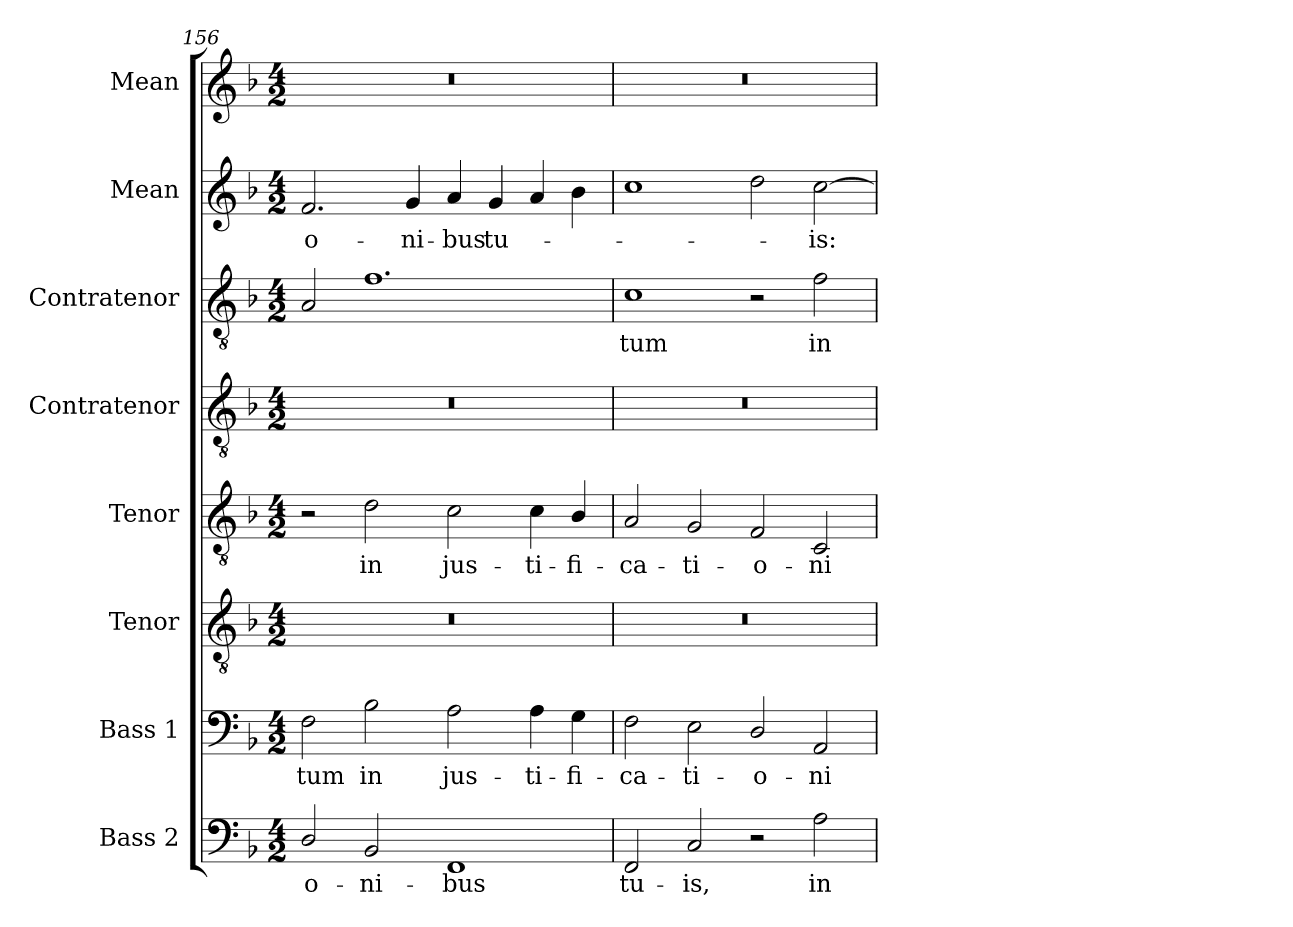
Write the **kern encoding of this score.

**kern	**text	**kern	**text	**kern	**kern	**text	**kern	**kern	**text	**kern	**text	**kern
*part8	*part8	*part7	*part7	*part6	*part5	*part5	*part4	*part3	*part3	*part2	*part2	*part1
*staff8	*staff8	*staff7	*staff7	*staff6	*staff5	*staff5	*staff4	*staff3	*staff3	*staff2	*staff2	*staff1
*I"Bass 2	*	*I"Bass 1	*	*I"Tenor	*I"Tenor	*	*I"Contratenor	*I"Contratenor	*	*I"Mean	*	*I"Mean
*I'B2.	*	*I'B1.	*	*I'T.	*I'T.	*	*I'Ct.	*I'Ct.	*	*I'M.	*	*I'M.
*clefF4	*	*clefF4	*	*clefGv2	*clefGv2	*	*clefGv2	*clefGv2	*	*clefG2	*	*clefG2
*	*	*	*	*ITrd7c12	*ITrd7c12	*	*ITrd7c12	*ITrd7c12	*	*	*	*
*k[b-]	*	*k[b-]	*	*k[b-]	*k[b-]	*	*k[b-]	*k[b-]	*	*k[b-]	*	*k[b-]
*F:	*	*F:	*	*F:	*F:	*	*F:	*F:	*	*F:	*	*F:
*M4/2	*	*M4/2	*	*M4/2	*M4/2	*	*M4/2	*M4/2	*	*M4/2	*	*M4/2
=156	=156	=156	=156	=156	=156	=156	=156	=156	=156	=156	=156	=156
!	!LO:LY:b:color=#000000	!	!	!	!	!	!	!	!	!	!	!
!	!	!	!LO:LY:b:color=#000000	!LO:N:vis=1	!	!	!LO:N:vis=1	!	!	!	!	!
!	!	!	!	!	!	!	!	!	!	!	!LO:LY:b:color=#000000	!LO:N:vis=1
2Di/	-o-	2Fi\	-tum	0r	2r	.	0r	2AAi/	.	2.fi/	-o-	0r
!	!LO:LY:b:color=#000000	!	!	!	!	!	!	!	!	!	!	!
!	!	!	!LO:LY:b:color=#000000	!	!	!	!	!	!	!	!	!
!	!	!	!	!	!	!LO:LY:b:color=#000000	!	!	!	!	!	!
2BB-i/	-ni-	2B-i\	in	.	2Di\	in	.	1.Fi	.	.	.	.
!	!	!	!	!	!	!	!	!	!	!	!LO:LY:b:color=#000000	!
.	.	.	.	.	.	.	.	.	.	4gi/	-ni-	.
!	!LO:LY:b:color=#000000	!	!	!	!	!	!	!	!	!	!	!
!	!	!	!LO:LY:b:color=#000000	!	!	!	!	!	!	!	!	!
!	!	!	!	!	!	!LO:LY:b:color=#000000	!	!	!	!	!	!
!	!	!	!	!	!	!	!	!	!	!	!LO:LY:b:color=#000000	!
1FFi	-bus	2Ai\	jus-	.	2Ci\	jus-	.	.	.	4ai/	-bus	.
!	!	!	!	!	!	!	!	!	!	!	!LO:LY:b:color=#000000	!
.	.	.	.	.	.	.	.	.	.	4gi/	tu-	.
!	!	!	!LO:LY:b:color=#000000	!	!	!	!	!	!	!	!	!
!	!	!	!	!	!	!LO:LY:b:color=#000000	!	!	!	!	!	!
.	.	4Ai\	-ti-	.	4Ci\	-ti-	.	.	.	4ai/	.	.
!	!	!	!LO:LY:b:color=#000000	!	!	!	!	!	!	!	!	!
!	!	!	!	!	!	!LO:LY:b:color=#000000	!	!	!	!	!	!
.	.	4Gi\	-fi-	.	4BB-i/	-fi-	.	.	.	4b-i\	.	.
!!LO:LB:g=z
=157	=157	=157	=157	=157	=157	=157	=157	=157	=157	=157	=157	=157
!	!LO:LY:b:color=#000000	!	!	!	!	!	!	!	!	!	!	!
!	!	!	!LO:LY:b:color=#000000	!LO:N:vis=1	!	!	!	!	!	!	!	!
!	!	!	!	!	!	!LO:LY:b:color=#000000	!LO:N:vis=1	!	!	!	!	!
!	!	!	!	!	!	!	!	!	!LO:LY:b:color=#000000	!	!	!LO:N:vis=1
2FFi/	tu-	2Fi\	-ca-	0r	2AAi/	-ca-	0r	1Ci	-tum	1cci	.	0r
!	!LO:LY:b:color=#000000	!	!	!	!	!	!	!	!	!	!	!
!	!	!	!LO:LY:b:color=#000000	!	!	!	!	!	!	!	!	!
!	!	!	!	!	!	!LO:LY:b:color=#000000	!	!	!	!	!	!
2Ci/	-is,	2Ei\	-ti-	.	2GGi/	-ti-	.	.	.	.	.	.
!	!	!	!LO:LY:b:color=#000000	!	!	!	!	!	!	!	!	!
!	!	!	!	!	!	!LO:LY:b:color=#000000	!	!	!	!	!	!
2r	.	2Di/	-o-	.	2FFi/	-o-	.	2r	.	2ddi\	.	.
!	!LO:LY:b:color=#000000	!	!	!	!	!	!	!	!	!	!	!
!	!	!	!LO:LY:b:color=#000000	!	!	!	!	!	!	!	!	!
!	!	!	!	!	!	!LO:LY:b:color=#000000	!	!	!	!	!	!
!	!	!	!	!	!	!	!	!	!LO:LY:b:color=#000000	!	!	!
!	!	!	!	!	!	!	!	!	!	!	!LO:LY:b:color=#000000	!
2Ai\	in	2AAi/	-ni-	.	2CCi/	-ni-	.	2Fi\	in	[2cci\	-is:	.
=	=	=	=	=	=	=	=	=	=	=	=	=
*-	*-	*-	*-	*-	*-	*-	*-	*-	*-	*-	*-	*-
